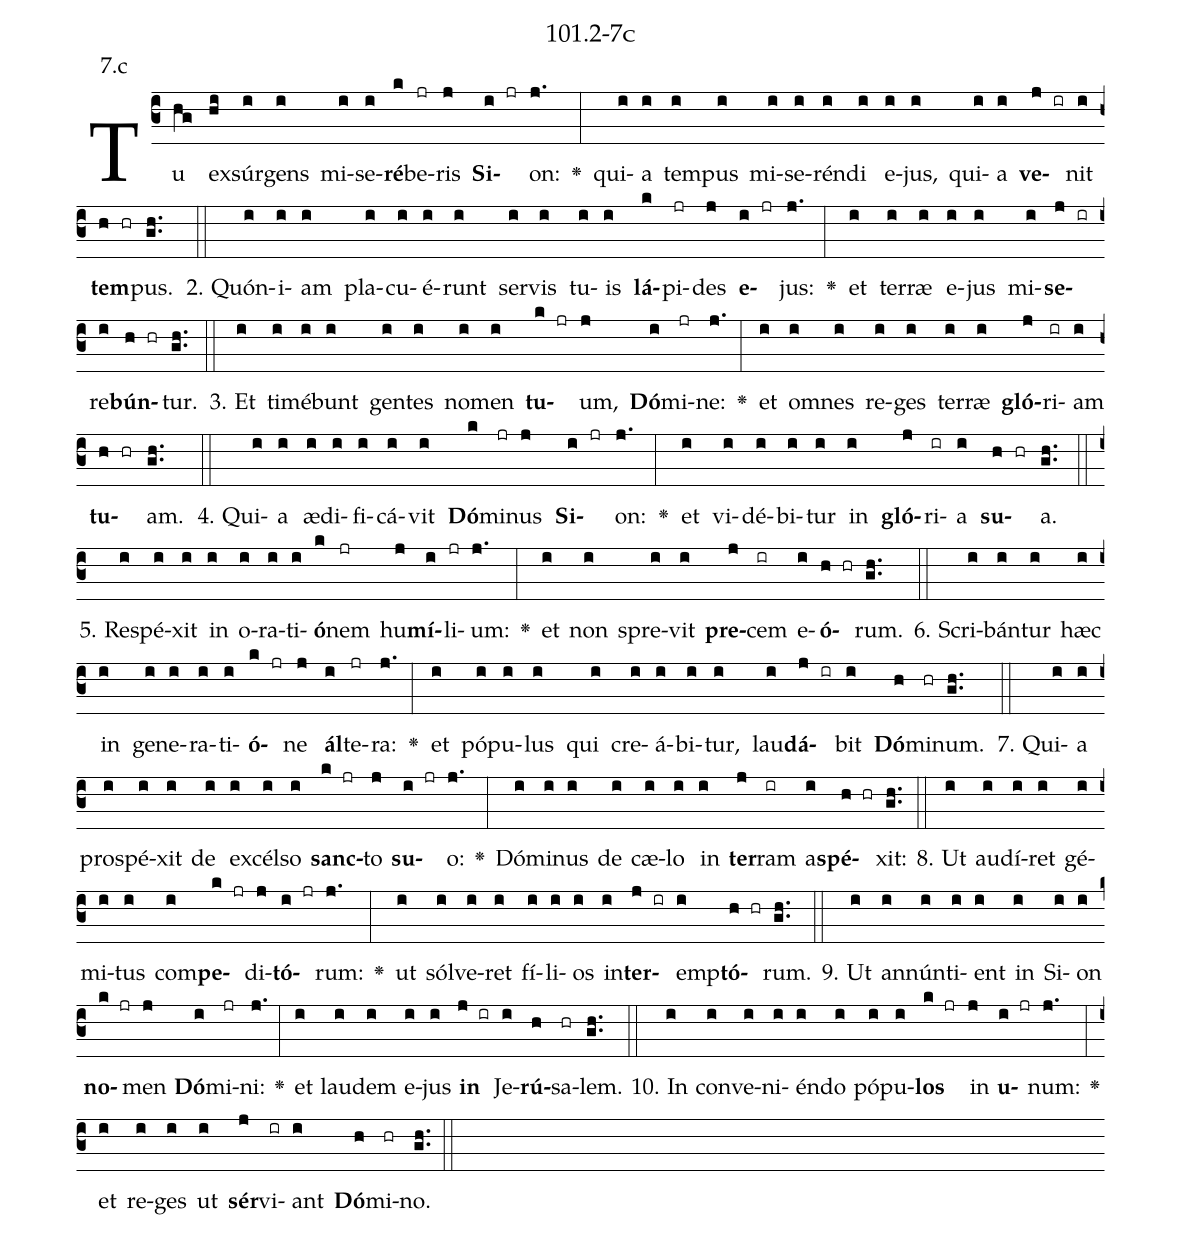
name: 101.2-7c;
annotation: 7.c;
%%
(c3)Tu(hg) ex(hi)súr(i)gens(i) mi(i)se(i)<b>ré</b>(k)be(jr)ris(j) <b>Si</b>(i jr)on:(j.) <v>\greheightstar</v>(:) qui(i)a(i) tem(i)pus(i) mi(i)se(i)rén(i)di(i) e(i)jus,(i) qui(i)a(i) <b>ve</b>(j ir)nit(i) <b>tem</b>(h hr)pus.(gh..) (::)
2. Quón(i)i(i)am(i) pla(i)cu(i)é(i)runt(i) ser(i)vis(i) tu(i)is(i) <b>lá</b>(k)pi(jr)des(j) <b>e</b>(i jr)jus:(j.) <v>\greheightstar</v>(:) et(i) ter(i)ræ(i) e(i)jus(i) mi(i)<b>se</b>(j ir)re(i)<b>bún</b>(h hr)tur.(gh..) (::)
3. Et(i) ti(i)mé(i)bunt(i) gen(i)tes(i) no(i)men(i) <b>tu</b>(k jr)um,(j) <b>Dó</b>(i)mi(jr)ne:(j.) <v>\greheightstar</v>(:) et(i) om(i)nes(i) re(i)ges(i) ter(i)ræ(i) <b>gló</b>(j)ri(ir)am(i) <b>tu</b>(h hr)am.(gh..) (::)
4. Qui(i)a(i) æ(i)di(i)fi(i)cá(i)vit(i) <b>Dó</b>(k)mi(jr)nus(j) <b>Si</b>(i jr)on:(j.) <v>\greheightstar</v>(:) et(i) vi(i)dé(i)bi(i)tur(i) in(i) <b>gló</b>(j)ri(ir)a(i) <b>su</b>(h hr)a.(gh..) (::)
5. Re(i)spé(i)xit(i) in(i) o(i)ra(i)ti(i)<b>ó</b>(k)nem(jr) hu(j)<b>mí</b>(i)li(jr)um:(j.) <v>\greheightstar</v>(:) et(i) non(i) spre(i)vit(i) <b>pre</b>(j)cem(ir) e(i)<b>ó</b>(h hr)rum.(gh..) (::)
6. Scri(i)bán(i)tur(i) hæc(i) in(i) ge(i)ne(i)ra(i)ti(i)<b>ó</b>(k jr)ne(j) <b>ál</b>(i)te(jr)ra:(j.) <v>\greheightstar</v>(:) et(i) pó(i)pu(i)lus(i) qui(i) cre(i)á(i)bi(i)tur,(i) lau(i)<b>dá</b>(j ir)bit(i) <b>Dó</b>(h)mi(hr)num.(gh..) (::)
7. Qui(i)a(i) pro(i)spé(i)xit(i) de(i) ex(i)cél(i)so(i) <b>sanc</b>(k jr)to(j) <b>su</b>(i jr)o:(j.) <v>\greheightstar</v>(:) Dó(i)mi(i)nus(i) de(i) cæ(i)lo(i) in(i) <b>ter</b>(j)ram(ir) a(i)<b>spé</b>(h hr)xit:(gh..) (::)
8. Ut(i) au(i)dí(i)ret(i) gé(i)mi(i)tus(i) com(i)<b>pe</b>(k jr)di(j)<b>tó</b>(i jr)rum:(j.) <v>\greheightstar</v>(:) ut(i) sól(i)ve(i)ret(i) fí(i)li(i)os(i) in(i)<b>ter</b>(j ir)emp(i)<b>tó</b>(h hr)rum.(gh..) (::)
9. Ut(i) an(i)nún(i)ti(i)ent(i) in(i) Si(i)on(i) <b>no</b>(k jr)men(j) <b>Dó</b>(i)mi(jr)ni:(j.) <v>\greheightstar</v>(:) et(i) lau(i)dem(i) e(i)jus(i) <b>in</b>(j ir) Je(i)<b>rú</b>(h)sa(hr)lem.(gh..) (::)
10. In(i) con(i)ve(i)ni(i)én(i)do(i) pó(i)pu(i)<b>los</b>(k jr) in(j) <b>u</b>(i jr)num:(j.) <v>\greheightstar</v>(:) et(i) re(i)ges(i) ut(i) <b>sér</b>(j)vi(ir)ant(i) <b>Dó</b>(h)mi(hr)no.(gh..) (::)
